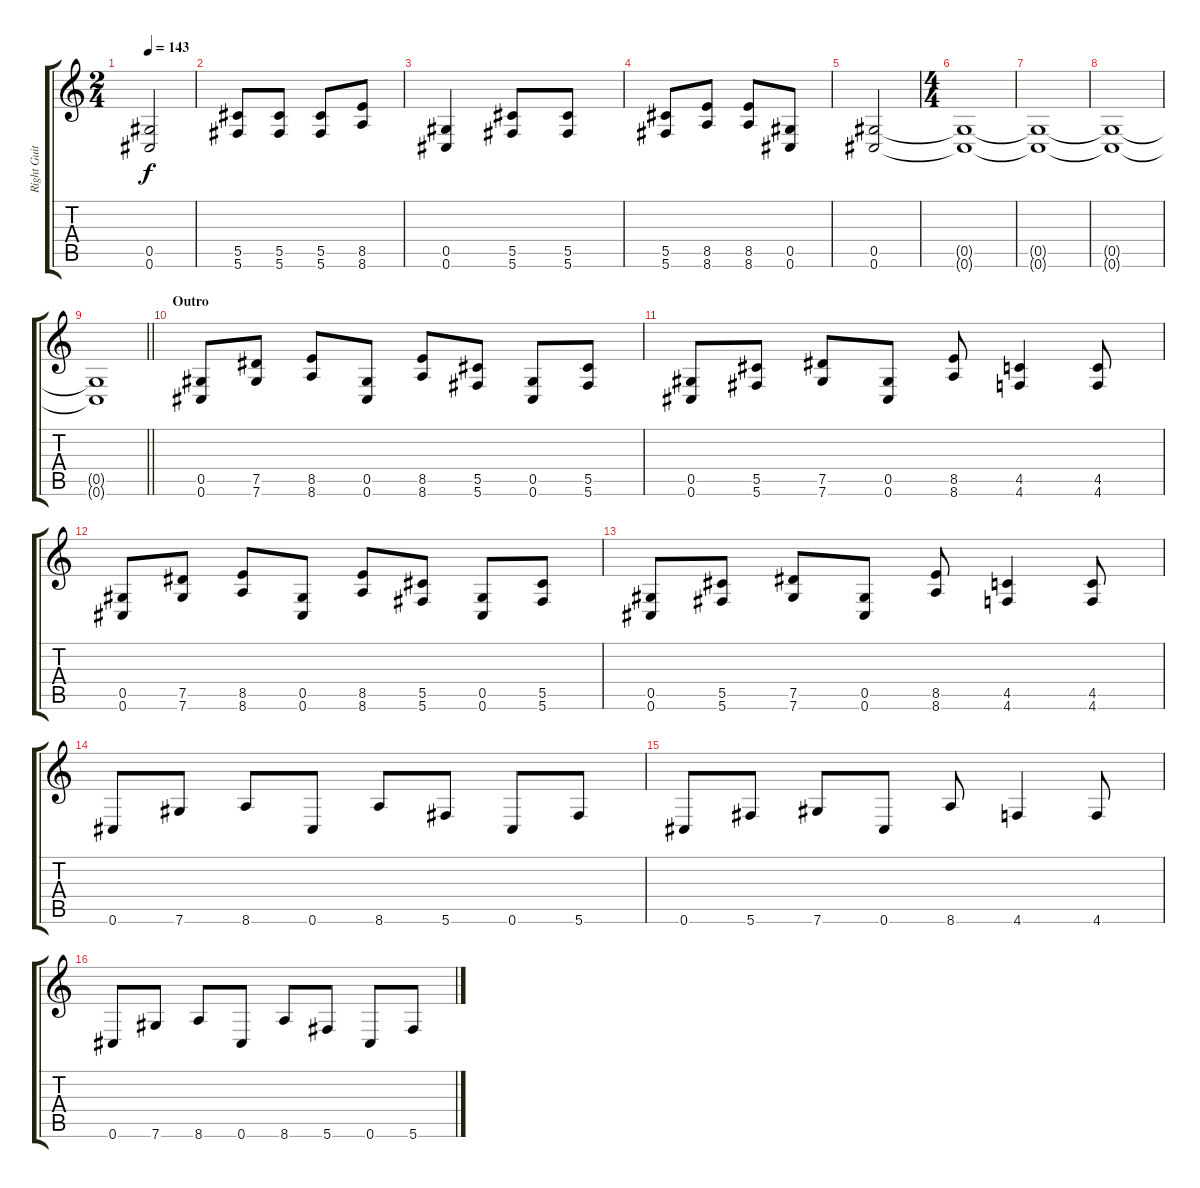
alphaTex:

\track ("Right Guitar" "Right Guit") {instrument overdrivenguitar}
\staff {score tabs}
\tuning (Eb4 Bb3 Gb3 Db3 Ab2 Db2) {hide}
\ts (2 4)
\tempo 143
\clef g2
\ks c
(0.5 0.6).2{dy f} |
(5.5 5.6).8 (5.5 5.6).8 (5.5 5.6).8 (8.5 8.6).8 |
(0.5 0.6).4 (5.5 5.6).8 (5.5 5.6).8 |
(5.5 5.6).8 (8.5 8.6).8 (8.5 8.6).8 (0.5 0.6).8 |
(0.5 0.6).2 |
\ts (4 4)
(0.5{t} 0.6{t}).1 |
(0.5{t} 0.6{t}).1 |
(0.5{t} 0.6{t}).1 |
\barLineRight lightlight
(0.5{t} 0.6{t}).1 |
\section ("" "Outro")
(0.5 0.6).8 (7.5 7.6).8 (8.5 8.6).8 (0.5 0.6).8 (8.5 8.6).8 (5.5 5.6).8 (0.5 0.6).8 (5.5 5.6).8 |
(0.5 0.6).8 (5.5 5.6).8 (7.5 7.6).8 (0.5 0.6).8 (8.5 8.6).8 (4.5 4.6).4 (4.5 4.6).8 |
(0.5 0.6).8 (7.5 7.6).8 (8.5 8.6).8 (0.5 0.6).8 (8.5 8.6).8 (5.5 5.6).8 (0.5 0.6).8 (5.5 5.6).8 |
(0.5 0.6).8 (5.5 5.6).8 (7.5 7.6).8 (0.5 0.6).8 (8.5 8.6).8 (4.5 4.6).4 (4.5 4.6).8 |
0.6.8 7.6.8 8.6.8 0.6.8 8.6.8 5.6.8 0.6.8 5.6.8 |
0.6.8 5.6.8 7.6.8 0.6.8 8.6.8 4.6.4 4.6.8 |
0.6.8 7.6.8 8.6.8 0.6.8 8.6.8 5.6.8 0.6.8 5.6.8
